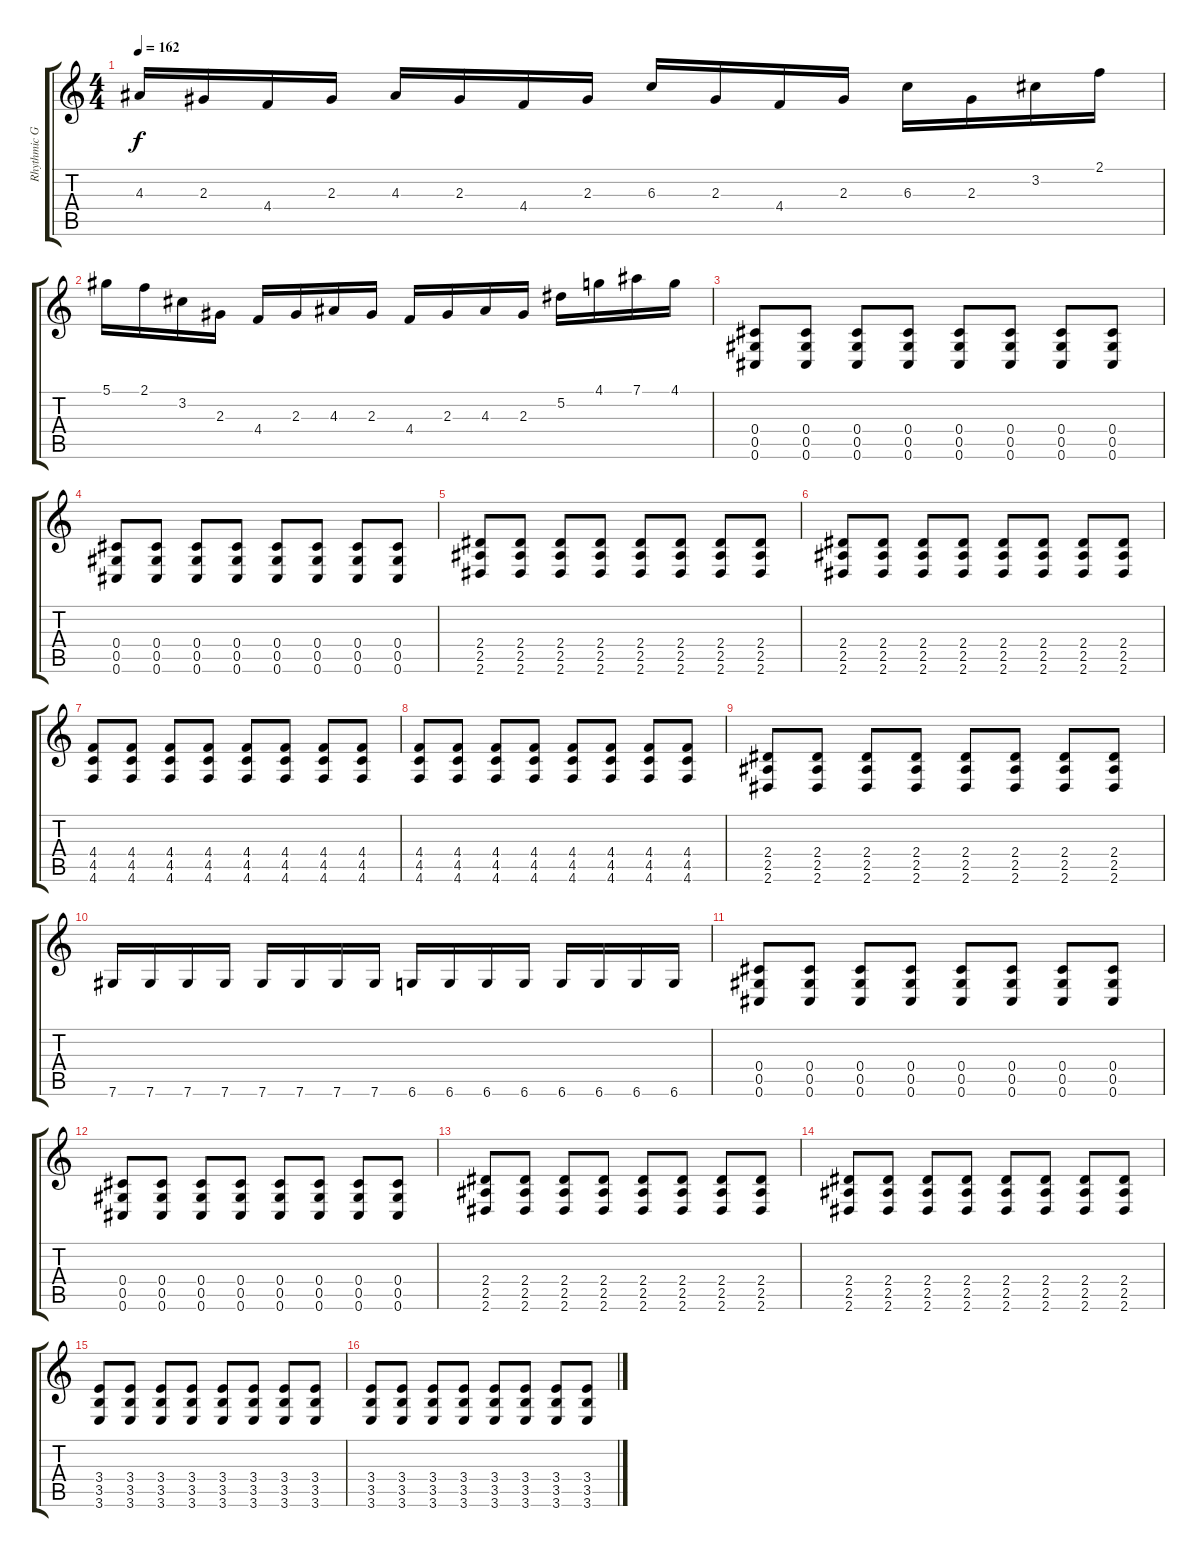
\track ("Rhythmic Guitar" "Rhythmic G") {instrument distortionguitar}
\staff {score tabs}
\tuning (Eb4 Bb3 Gb3 Db3 Ab2 Db2) {hide}
\ts (4 4)
\tempo 162
\clef g2
\ks c
4.3.16{dy f} 2.3.16 4.4.16 2.3.16 4.3.16 2.3.16 4.4.16 2.3.16 6.3.16 2.3.16 4.4.16 2.3.16 6.3.16 2.3.16 3.2.16 2.1.16 |
5.1.16 2.1.16 3.2.16 2.3.16 4.4.16 2.3.16 4.3.16 2.3.16 4.4.16 2.3.16 4.3.16 2.3.16 5.2.16 4.1.16 7.1.16 4.1.16 |
(0.4 0.5 0.6).8 (0.4 0.5 0.6).8 (0.4 0.5 0.6).8 (0.4 0.5 0.6).8 (0.4 0.5 0.6).8 (0.4 0.5 0.6).8 (0.4 0.5 0.6).8 (0.4 0.5 0.6).8 |
(0.4 0.5 0.6).8 (0.4 0.5 0.6).8 (0.4 0.5 0.6).8 (0.4 0.5 0.6).8 (0.4 0.5 0.6).8 (0.4 0.5 0.6).8 (0.4 0.5 0.6).8 (0.4 0.5 0.6).8 |
(2.4 2.5 2.6).8 (2.4 2.5 2.6).8 (2.4 2.5 2.6).8 (2.4 2.5 2.6).8 (2.4 2.5 2.6).8 (2.4 2.5 2.6).8 (2.4 2.5 2.6).8 (2.4 2.5 2.6).8 |
(2.4 2.5 2.6).8 (2.4 2.5 2.6).8 (2.4 2.5 2.6).8 (2.4 2.5 2.6).8 (2.4 2.5 2.6).8 (2.4 2.5 2.6).8 (2.4 2.5 2.6).8 (2.4 2.5 2.6).8 |
(4.4 4.5 4.6).8 (4.4 4.5 4.6).8 (4.4 4.5 4.6).8 (4.4 4.5 4.6).8 (4.4 4.5 4.6).8 (4.4 4.5 4.6).8 (4.4 4.5 4.6).8 (4.4 4.5 4.6).8 |
(4.4 4.5 4.6).8 (4.4 4.5 4.6).8 (4.4 4.5 4.6).8 (4.4 4.5 4.6).8 (4.4 4.5 4.6).8 (4.4 4.5 4.6).8 (4.4 4.5 4.6).8 (4.4 4.5 4.6).8 |
(2.4 2.5 2.6).8 (2.4 2.5 2.6).8 (2.4 2.5 2.6).8 (2.4 2.5 2.6).8 (2.4 2.5 2.6).8 (2.4 2.5 2.6).8 (2.4 2.5 2.6).8 (2.4 2.5 2.6).8 |
7.6.16 7.6.16 7.6.16 7.6.16 7.6.16 7.6.16 7.6.16 7.6.16 6.6.16 6.6.16 6.6.16 6.6.16 6.6.16 6.6.16 6.6.16 6.6.16 |
(0.4 0.5 0.6).8 (0.4 0.5 0.6).8 (0.4 0.5 0.6).8 (0.4 0.5 0.6).8 (0.4 0.5 0.6).8 (0.4 0.5 0.6).8 (0.4 0.5 0.6).8 (0.4 0.5 0.6).8 |
(0.4 0.5 0.6).8 (0.4 0.5 0.6).8 (0.4 0.5 0.6).8 (0.4 0.5 0.6).8 (0.4 0.5 0.6).8 (0.4 0.5 0.6).8 (0.4 0.5 0.6).8 (0.4 0.5 0.6).8 |
(2.4 2.5 2.6).8 (2.4 2.5 2.6).8 (2.4 2.5 2.6).8 (2.4 2.5 2.6).8 (2.4 2.5 2.6).8 (2.4 2.5 2.6).8 (2.4 2.5 2.6).8 (2.4 2.5 2.6).8 |
(2.4 2.5 2.6).8 (2.4 2.5 2.6).8 (2.4 2.5 2.6).8 (2.4 2.5 2.6).8 (2.4 2.5 2.6).8 (2.4 2.5 2.6).8 (2.4 2.5 2.6).8 (2.4 2.5 2.6).8 |
(3.4 3.5 3.6).8 (3.4 3.5 3.6).8 (3.4 3.5 3.6).8 (3.4 3.5 3.6).8 (3.4 3.5 3.6).8 (3.4 3.5 3.6).8 (3.4 3.5 3.6).8 (3.4 3.5 3.6).8 |
(3.4 3.5 3.6).8 (3.4 3.5 3.6).8 (3.4 3.5 3.6).8 (3.4 3.5 3.6).8 (3.4 3.5 3.6).8 (3.4 3.5 3.6).8 (3.4 3.5 3.6).8 (3.4 3.5 3.6).8
